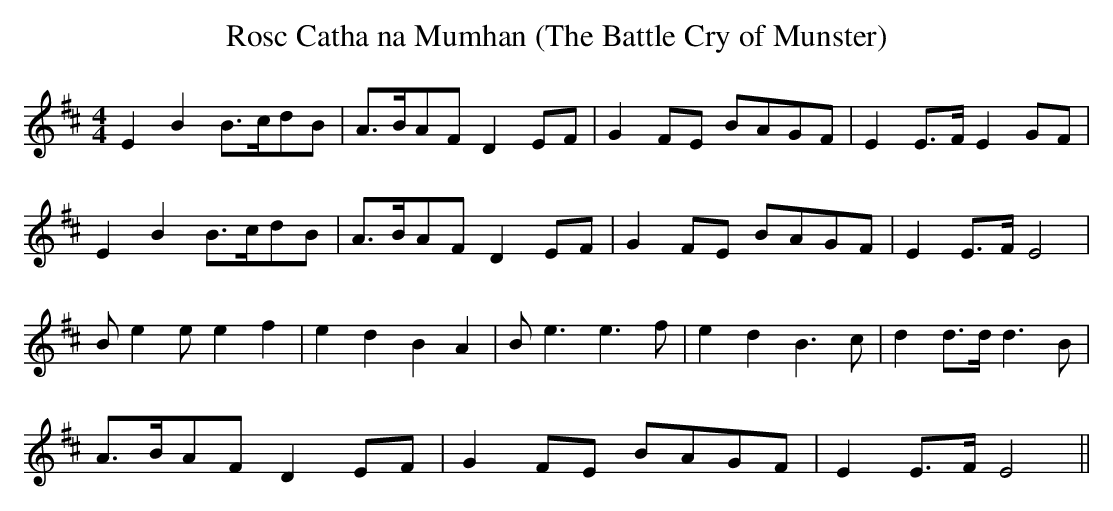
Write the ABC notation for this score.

X:1
T:Rosc Catha na Mumhan (The Battle Cry of Munster)
L:1/8
M:4/4
K:E Dorian
E2B2 B>cdB|A>BAF D2 EF|G2 FE BAGF|E2 E>F E2 GF|
E2B2 B>cdB|A>BAF D2 EF|G2 FE BAGF|E2 E>F E4|
B e2 e e2 f2|e2d2B2A2|B e3 e3f|e2d2B3c|d2 d>d d3B|
A>BAF D2 EF|G2 FE BAGF|E2 E>F E4||
